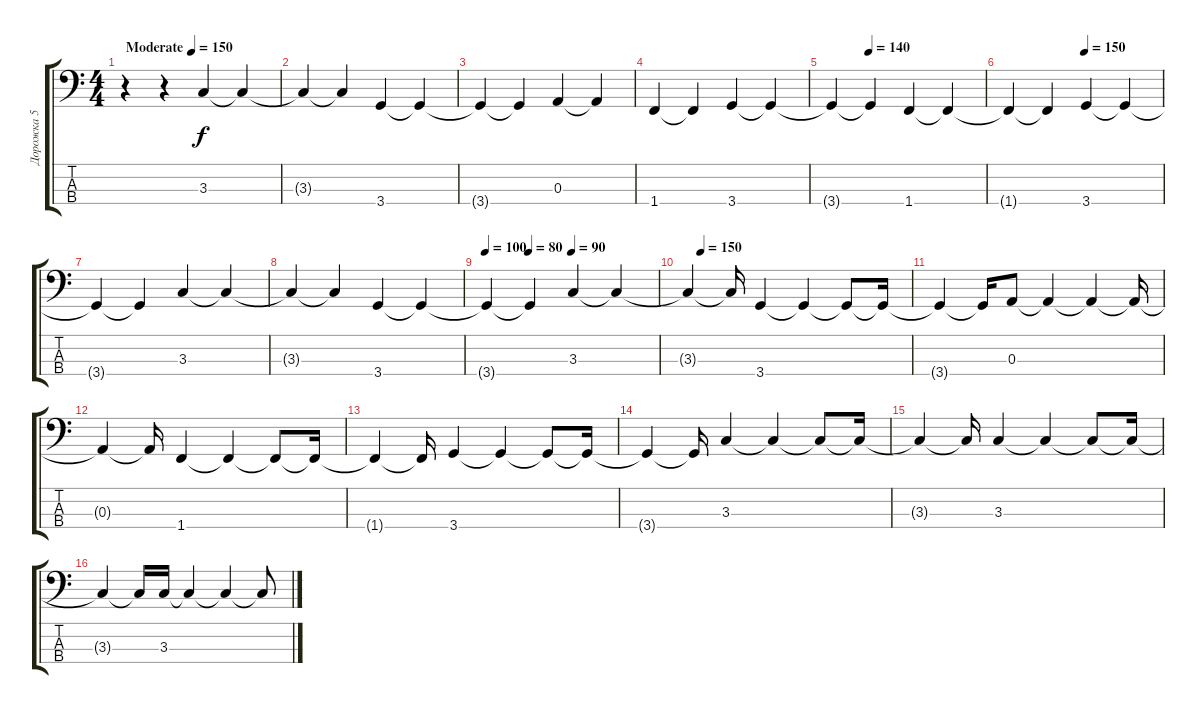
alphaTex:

\track ("Дорожка 5" "Дорожка 5") {instrument electricbassfinger}
\staff {score tabs}
\tuning (G2 D2 A1 E1) {hide}
\ts (4 4)
\tempo (150 "Moderate")
\clef f4
\ks c
r.4{dy f instrument electricbassfinger} r.4 3.3.4 3.3{t}.4 |
3.3{t}.4 3.3{t}.4 3.4.4 3.4{t}.4 |
3.4{t}.4 3.4{t}.4 0.3.4 0.3{t}.4 |
1.4.4 1.4{t}.4 3.4.4 3.4{t}.4 |
\tempo (140 0.25)
3.4{t}.4 3.4{t}.4 1.4.4 1.4{t}.4 |
\tempo (150 0.5)
1.4{t}.4 1.4{t}.4 3.4.4 3.4{t}.4 |
3.4{t}.4 3.4{t}.4 3.3.4 3.3{t}.4 |
3.3{t}.4 3.3{t}.4 3.4.4 3.4{t}.4 |
\tempo 100
\tempo (80 0.25)
\tempo (90 0.5)
3.4{t}.4 3.4{t}.4 3.3.4 3.3{t}.4 |
\tempo (150 0.0625)
3.3{t}.4 3.3{t}.16 3.4.4 3.4{t}.4 3.4{t}.8 3.4{t}.16 |
3.4{t}.4 3.4{t}.16 0.3.8 0.3{t}.4 0.3{t}.4 0.3{t}.16 |
0.3{t}.4 0.3{t}.16 1.4.4 1.4{t}.4 1.4{t}.8 1.4{t}.16 |
1.4{t}.4 1.4{t}.16 3.4.4 3.4{t}.4 3.4{t}.8 3.4{t}.16 |
3.4{t}.4 3.4{t}.16 3.3.4 3.3{t}.4 3.3{t}.8 3.3{t}.16 |
3.3{t}.4 3.3{t}.16 3.3.4 3.3{t}.4 3.3{t}.8 3.3{t}.16 |
3.3{t}.4 3.3{t}.16 3.3.16 3.3{t}.4 3.3{t}.4 3.3{t}.8
